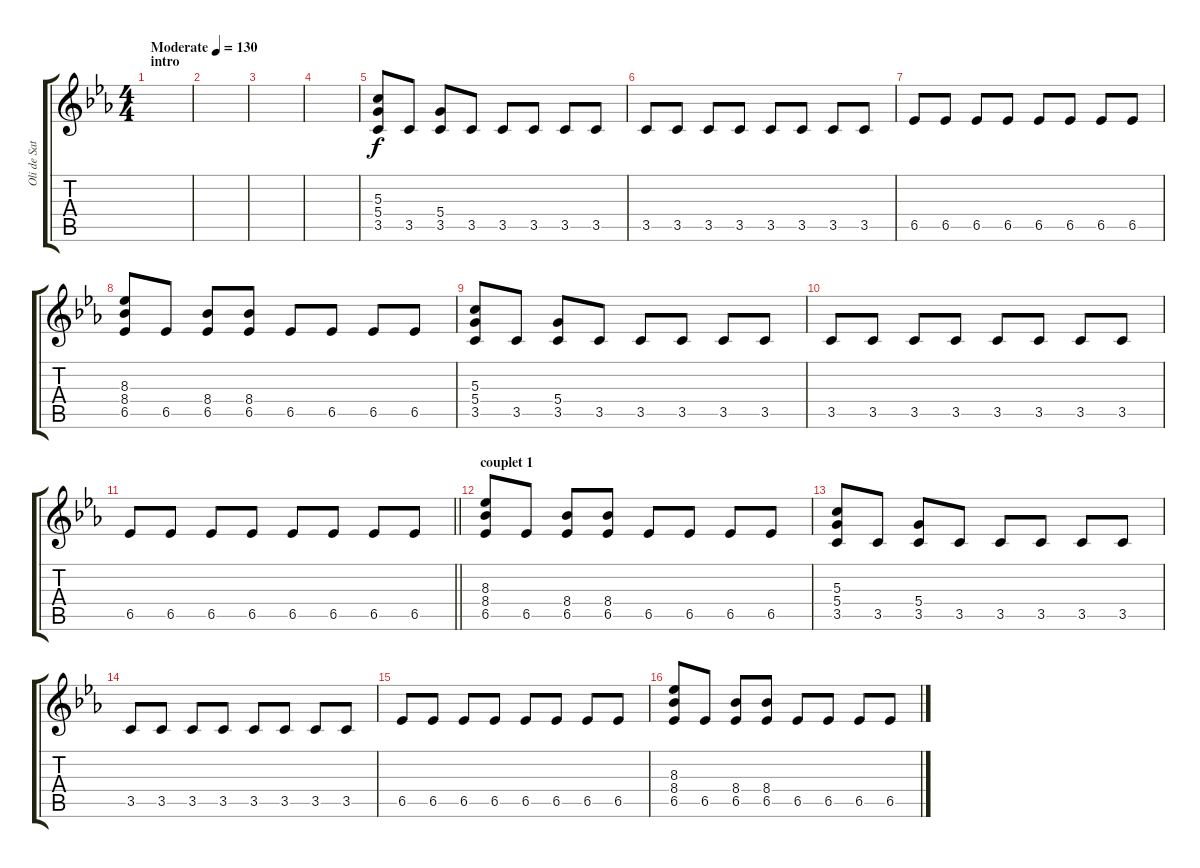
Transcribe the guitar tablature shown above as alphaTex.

\track ("Oli de Sat " "Oli de Sat") {instrument distortionguitar}
\staff {score tabs}
\tuning (E4 B3 G3 D3 A2 E2) {hide}
\ts (4 4)
\section ("" "intro")
\tempo (130 "Moderate")
\clef g2
\ks eb
|
|
|
|
(5.3 5.4 3.5).8 3.5.8 (5.4 3.5).8 3.5.8 3.5.8 3.5.8 3.5.8 3.5.8 |
3.5.8 3.5.8 3.5.8 3.5.8 3.5.8 3.5.8 3.5.8 3.5.8 |
6.5.8 6.5.8 6.5.8 6.5.8 6.5.8 6.5.8 6.5.8 6.5.8 |
(8.3 8.4 6.5).8 6.5.8 (8.4 6.5).8 (8.4 6.5).8 6.5.8 6.5.8 6.5.8 6.5.8 |
(5.3 5.4 3.5).8 3.5.8 (5.4 3.5).8 3.5.8 3.5.8 3.5.8 3.5.8 3.5.8 |
3.5.8 3.5.8 3.5.8 3.5.8 3.5.8 3.5.8 3.5.8 3.5.8 |
\barLineRight lightlight
6.5.8 6.5.8 6.5.8 6.5.8 6.5.8 6.5.8 6.5.8 6.5.8 |
\section ("" "couplet 1")
(8.3 8.4 6.5).8 6.5.8 (8.4 6.5).8 (8.4 6.5).8 6.5.8 6.5.8 6.5.8 6.5.8 |
(5.3 5.4 3.5).8 3.5.8 (5.4 3.5).8 3.5.8 3.5.8 3.5.8 3.5.8 3.5.8 |
3.5.8 3.5.8 3.5.8 3.5.8 3.5.8 3.5.8 3.5.8 3.5.8 |
6.5.8 6.5.8 6.5.8 6.5.8 6.5.8 6.5.8 6.5.8 6.5.8 |
(8.3 8.4 6.5).8 6.5.8 (8.4 6.5).8 (8.4 6.5).8 6.5.8 6.5.8 6.5.8 6.5.8
